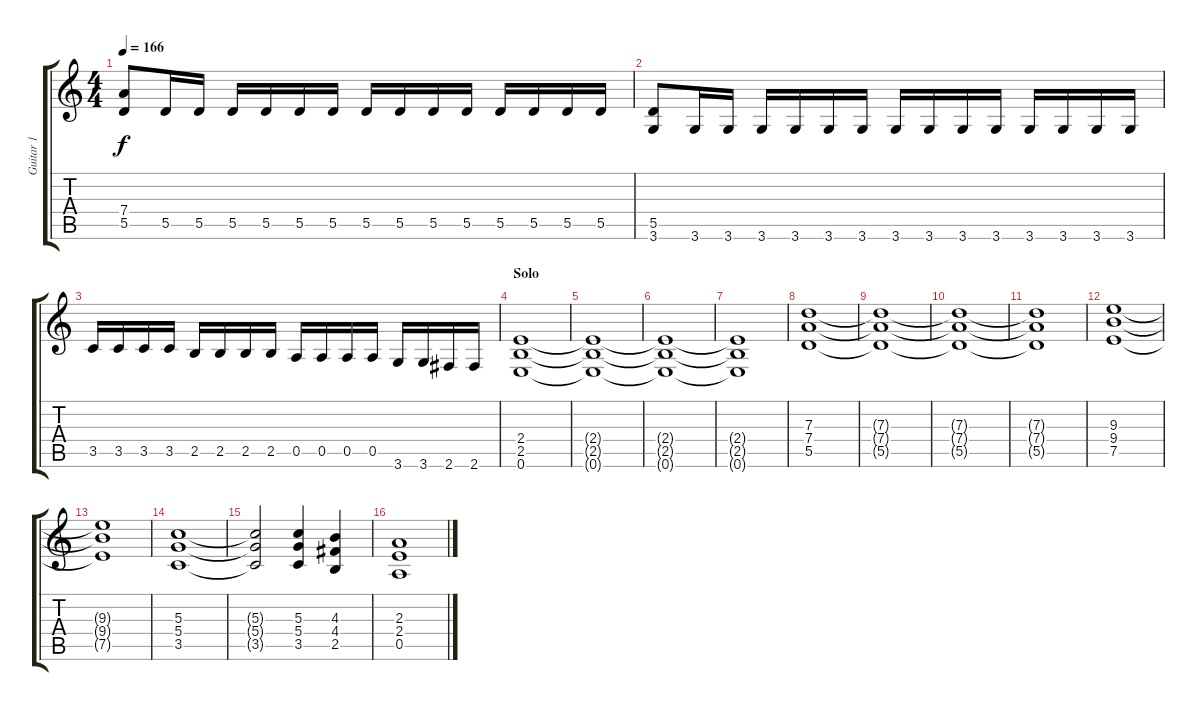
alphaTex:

\track ("Guitar 1" "Guitar 1") {instrument overdrivenguitar}
\staff {score tabs}
\tuning (E4 B3 G3 D3 A2 E2) {hide}
\ts (4 4)
\tempo 166
\clef g2
\ks c
(7.4 5.5).8{dy f} 5.5.16 5.5.16 5.5.16 5.5.16 5.5.16 5.5.16 5.5.16 5.5.16 5.5.16 5.5.16 5.5.16 5.5.16 5.5.16 5.5.16 |
(5.5 3.6).8 3.6.16 3.6.16 3.6.16 3.6.16 3.6.16 3.6.16 3.6.16 3.6.16 3.6.16 3.6.16 3.6.16 3.6.16 3.6.16 3.6.16 |
3.5.16 3.5.16 3.5.16 3.5.16 2.5.16 2.5.16 2.5.16 2.5.16 0.5.16 0.5.16 0.5.16 0.5.16 3.6.16 3.6.16 2.6.16 2.6.16 |
\section ("" "Solo")
(2.4 2.5 0.6).1 |
(2.4{t} 2.5{t} 0.6{t}).1 |
(2.4{t} 2.5{t} 0.6{t}).1 |
(2.4{t} 2.5{t} 0.6{t}).1 |
(7.3 7.4 5.5).1 |
(7.3{t} 7.4{t} 5.5{t}).1 |
(7.3{t} 7.4{t} 5.5{t}).1 |
(7.3{t} 7.4{t} 5.5{t}).1 |
\section ("" "")
(9.3 9.4 7.5).1 |
(9.3{t} 9.4{t} 7.5{t}).1 |
(5.3 5.4 3.5).1 |
(5.3{t} 5.4{t} 3.5{t}).2 (5.3 5.4 3.5).4 (4.3 4.4 2.5).4 |
(2.3 2.4 0.5).1
